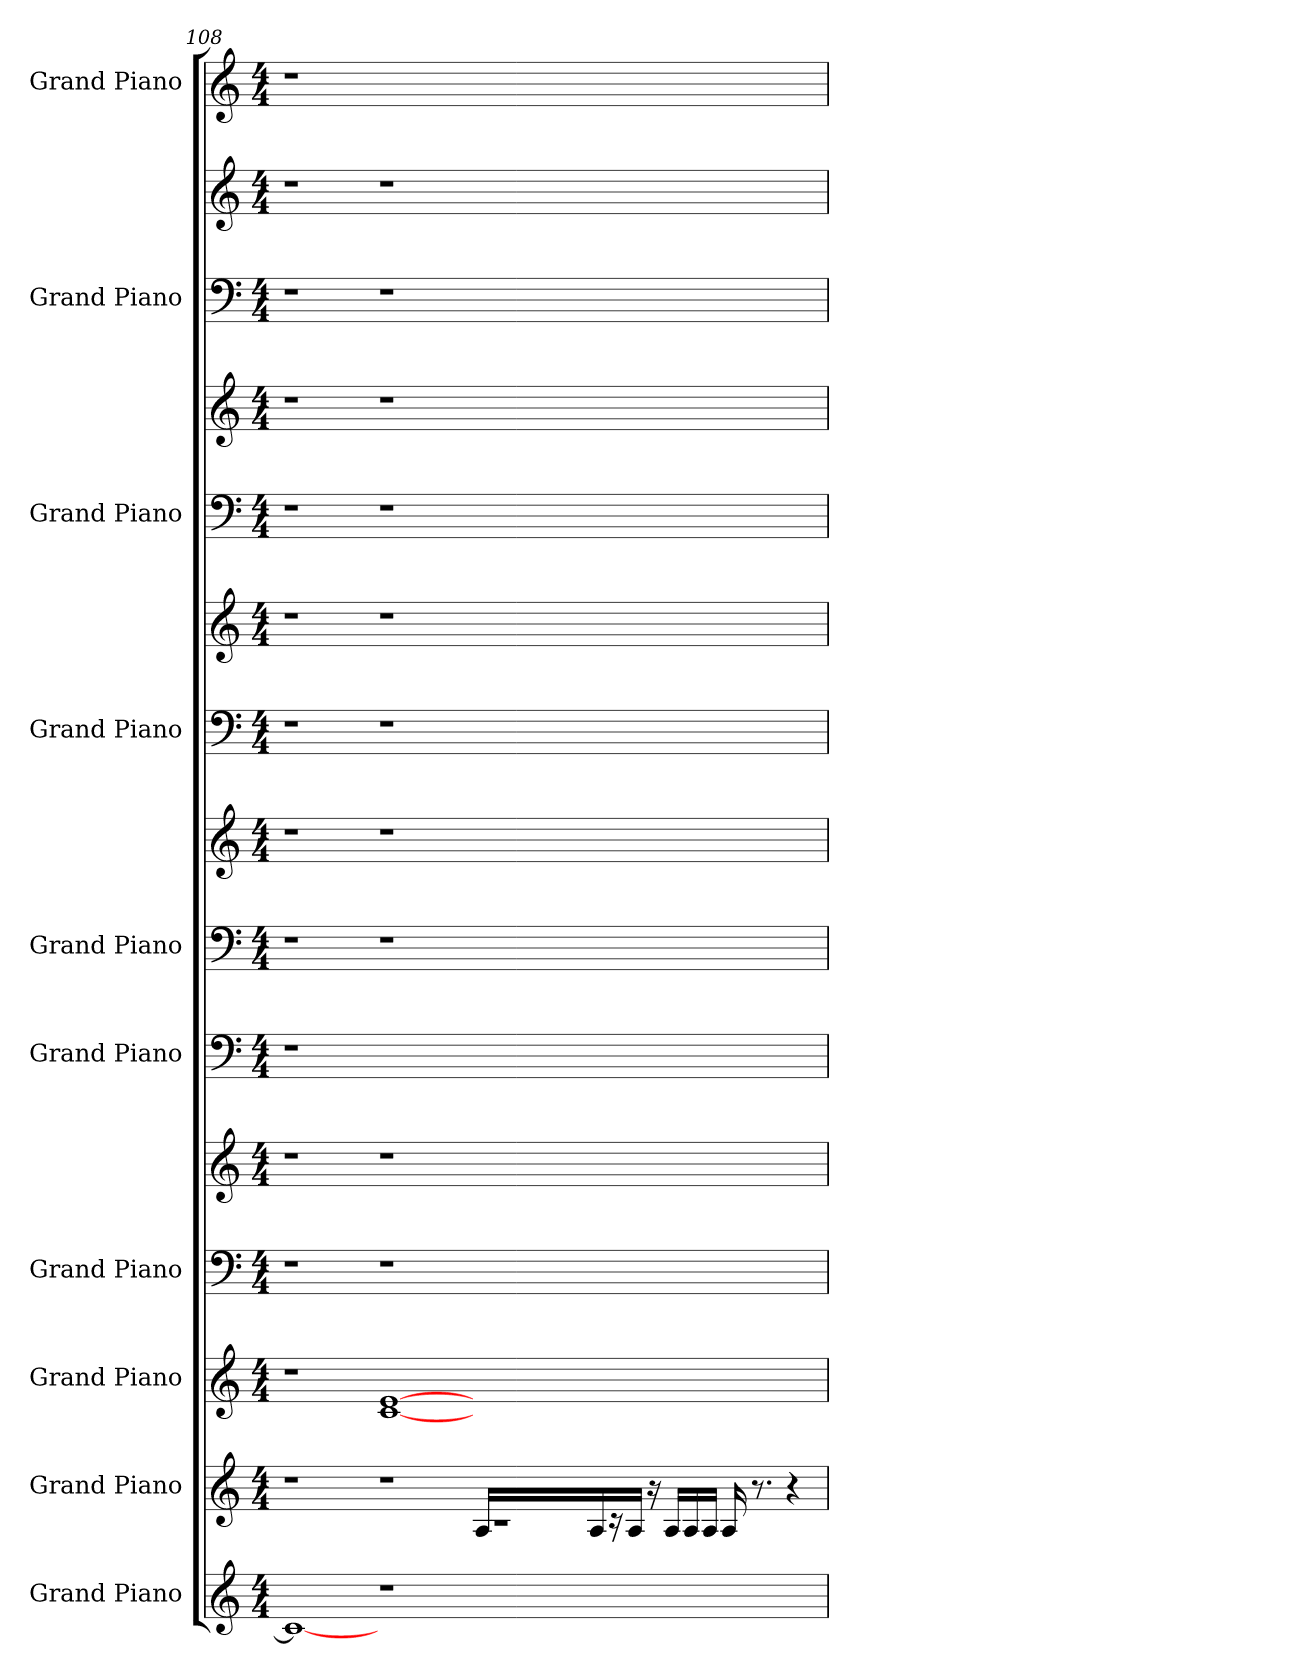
**kern	**kern	**kern	**kern	**kern	**kern	**kern	**kern	**kern	**kern	**kern	**kern	**kern	**kern	**kern
*part10	*part9	*part8	*part7	*part7	*part6	*part5	*part5	*part4	*part4	*part3	*part3	*part2	*part2	*part1
*staff15	*staff14	*staff13	*staff12	*staff11	*staff10	*staff9	*staff8	*staff7	*staff6	*staff5	*staff4	*staff3	*staff2	*staff1
*I"Grand Piano	*I"Grand Piano	*I"Grand Piano	*I"Grand Piano	*	*I"Grand Piano	*I"Grand Piano	*	*I"Grand Piano	*	*I"Grand Piano	*	*I"Grand Piano	*	*I"Grand Piano
*clefG2	*clefG2	*clefG2	*clefF4	*clefG2	*clefF4	*clefF4	*clefG2	*clefF4	*clefG2	*clefF4	*clefG2	*clefF4	*clefG2	*clefG2
*k[]	*k[]	*k[]	*k[]	*k[]	*k[]	*k[]	*k[]	*k[]	*k[]	*k[]	*k[]	*k[]	*k[]	*k[]
*C:	*C:	*C:	*C:	*C:	*C:	*C:	*C:	*C:	*C:	*C:	*C:	*C:	*C:	*C:
*M4/4	*M4/4	*M4/4	*M4/4	*M4/4	*M4/4	*M4/4	*M4/4	*M4/4	*M4/4	*M4/4	*M4/4	*M4/4	*M4/4	*M4/4
=108	=108	=108	=108	=108	=108	=108	=108	=108	=108	=108	=108	=108	=108	=108
1c_	1r	1r	1r	1r	1r	1r	1r	1r	1r	1r	1r	1r	1r	1r
1r	1r	[1c [1e	1r	1r	0.ryy	1r	1r	1r	1r	1r	1r	1r	1r	0.ryy
0ryy	16ALL	0ryy	0ryy	0ryy	.	0ryy	0ryy	0ryy	0ryy	0ryy	0ryy	0ryy	0ryy	.
.	1r	.	.	.	.	.	.	.	.	.	.	.	.	.
.	16A	.	.	.	.	.	.	.	.	.	.	.	.	.
.	16r	.	.	.	.	.	.	.	.	.	.	.	.	.
.	16AJJ	.	.	.	.	.	.	.	.	.	.	.	.	.
.	16r	.	.	.	.	.	.	.	.	.	.	.	.	.
.	16ALL	.	.	.	.	.	.	.	.	.	.	.	.	.
.	16A	.	.	.	.	.	.	.	.	.	.	.	.	.
.	16AJJ	.	.	.	.	.	.	.	.	.	.	.	.	.
.	16A	.	.	.	.	.	.	.	.	.	.	.	.	.
.	8.r	.	.	.	.	.	.	.	.	.	.	.	.	.
.	4r	.	.	.	.	.	.	.	.	.	.	.	.	.
=	=	=	=	=	=	=	=	=	=	=	=	=	=	=
*-	*-	*-	*-	*-	*-	*-	*-	*-	*-	*-	*-	*-	*-	*-
